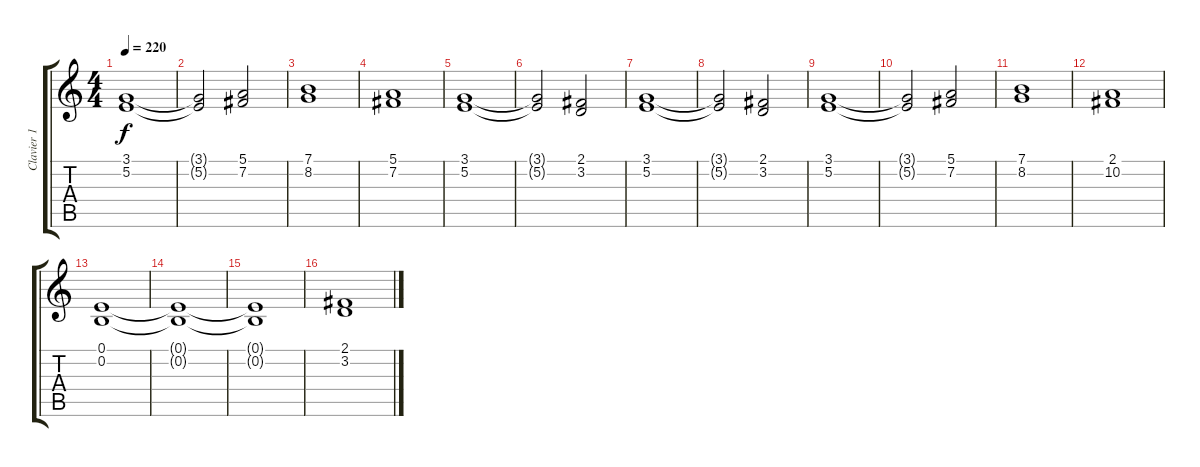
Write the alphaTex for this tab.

\track ("Clavier 1" "Clavier 1") {instrument stringensemble1}
\staff {score tabs}
\tuning (E4 B3 G3 D3 A2 E2) {hide}
\ts (4 4)
\tempo 220
\clef g2
\ks c
(3.1 5.2).1{dy f} |
(3.1{t} 5.2{t}).2 (5.1 7.2).2 |
(7.1 8.2).1 |
(5.1 7.2).1 |
(3.1 5.2).1 |
(3.1{t} 5.2{t}).2 (2.1 3.2).2 |
(3.1 5.2).1 |
(3.1{t} 5.2{t}).2 (2.1 3.2).2 |
(3.1 5.2).1 |
(3.1{t} 5.2{t}).2 (5.1 7.2).2 |
(7.1 8.2).1 |
(2.1 10.2).1 |
(0.1 0.2).1 |
(0.1{t} 0.2{t}).1 |
(0.1{t} 0.2{t}).1 |
(2.1 3.2).1
